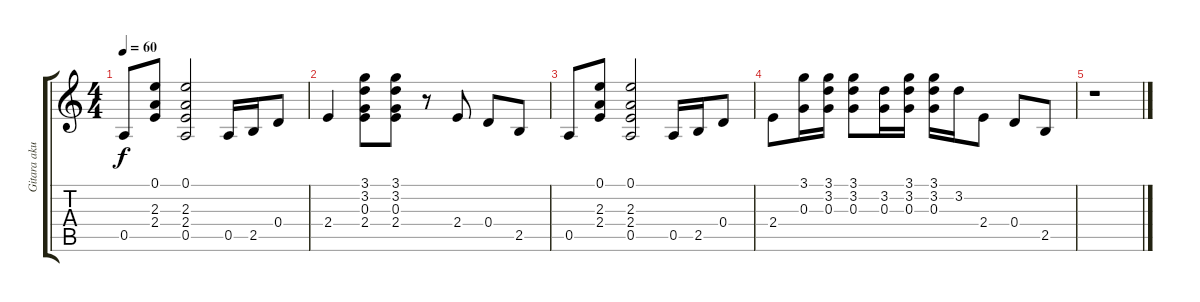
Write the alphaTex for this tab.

\track ("Gitara akustyczna (12 strunowa)" "Gitara aku") {instrument acousticguitarsteel}
\staff {score tabs}
\tuning (E4 B3 G3 D3 A2 E2) {hide}
\ts (4 4)
\tempo 60
\clef g2
\ks c
0.5.8{dy f} (0.1 2.3 2.4).8 (0.1 2.3 2.4 0.5).2 0.5.16 2.5.16 0.4.8 |
2.4.4 (3.1 3.2 0.3 2.4).8 (3.1 3.2 0.3 2.4).8 r.8 2.4.8 0.4.8 2.5.8 |
0.5.8 (0.1 2.3 2.4).8 (0.1 2.3 2.4 0.5).2 0.5.16 2.5.16 0.4.8 |
2.4.8 (3.1 0.3).16 (3.1 3.2 0.3).16 (3.1 3.2 0.3).8 (3.2 0.3).16 (3.1 3.2 0.3).16 (3.1 3.2 0.3).16 3.2.16 2.4.8 0.4.8 2.5.8 |
r.1
